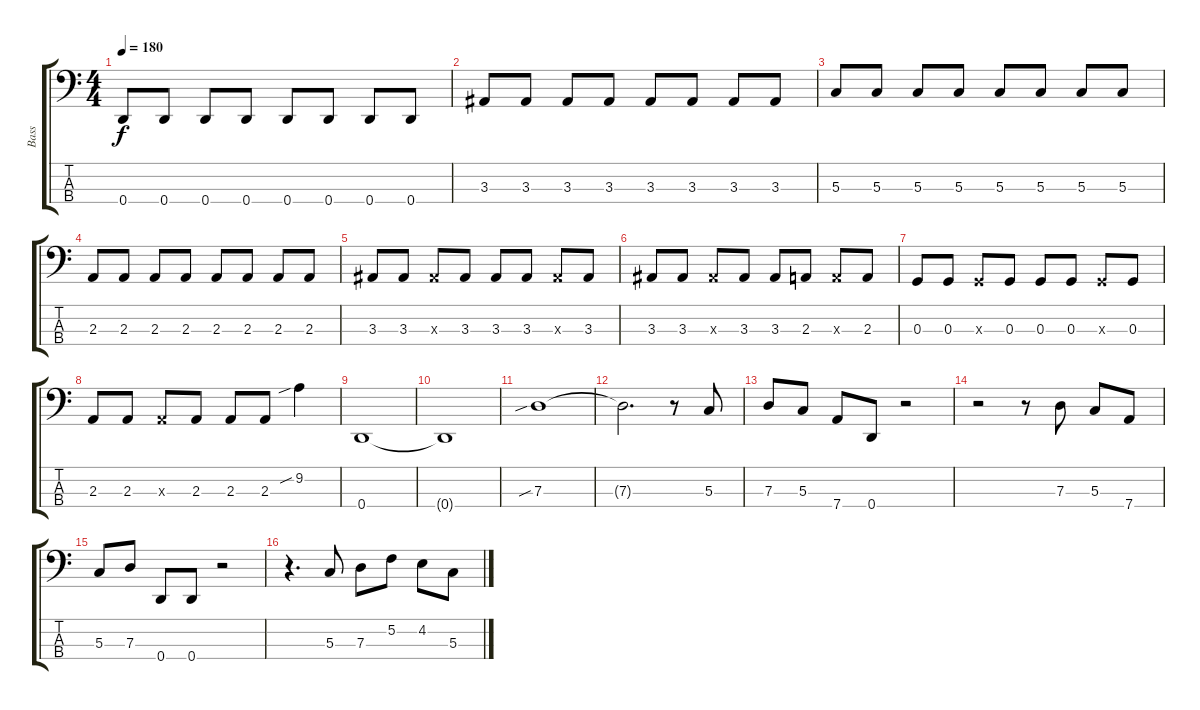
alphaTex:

\track ("Bass" "Bass") {instrument electricbassfinger}
\staff {score tabs}
\tuning (F2 C2 G1 D1) {hide}
\ts (4 4)
\tempo 180
\clef f4
\ks c
0.4.8{dy f} 0.4.8 0.4.8 0.4.8 0.4.8 0.4.8 0.4.8 0.4.8 |
3.3.8 3.3.8 3.3.8 3.3.8 3.3.8 3.3.8 3.3.8 3.3.8 |
5.3.8 5.3.8 5.3.8 5.3.8 5.3.8 5.3.8 5.3.8 5.3.8 |
2.3.8 2.3.8 2.3.8 2.3.8 2.3.8 2.3.8 2.3.8 2.3.8 |
3.3.8 3.3.8 3.3{x}.8 3.3.8 3.3.8 3.3.8 3.3{x}.8 3.3.8 |
3.3.8 3.3.8 3.3{x}.8 3.3.8 3.3.8 2.3.8 2.3{x}.8 2.3.8 |
0.3.8 0.3.8 0.3{x}.8 0.3.8 0.3.8 0.3.8 0.3{x}.8 0.3.8 |
2.3.8 2.3.8 2.3{x}.8 2.3.8 2.3.8 2.3.8 9.2{sib}.4 |
0.4.1 |
0.4{t}.1 |
7.3{sib}.1 |
7.3{t}.2{d} r.8 5.3.8 |
7.3.8 5.3.8 7.4.8 0.4.8 r.2 |
r.2 r.8 7.3.8 5.3.8 7.4.8 |
5.3.8 7.3.8 0.4.8 0.4.8 r.2 |
r.4{d} 5.3.8 7.3.8 5.2.8 4.2.8 5.3.8
